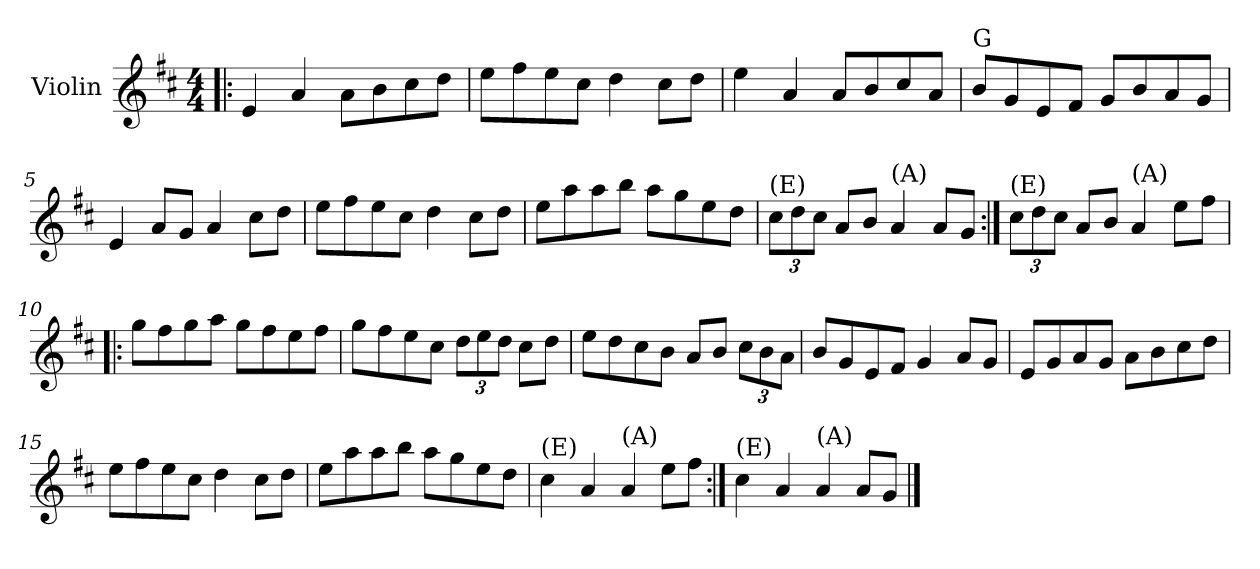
**kern
*part1
*staff1
*I"Violin
*I'Vln.
*clefG2
*k[f#c#]
*D:
*M4/4
=1!|:
4e/
4a/
8a\L
8b\
8cc#\
8dd\J
=2
8ee\L
8ff#\
8ee\
8cc#\J
4dd\
8cc#\L
8dd\J
=3
4ee\
4a/
8a/L
8b/
8cc#/
8a/J
=4
!LO:TX:a:t=G
8b/L
8g/
8e/
8f#/J
8g/L
8b/
8a/
8g/J
=5
4e/
8a/L
8g/J
4a/
8cc#\L
8dd\J
!!LO:LB:g=z
=6
8ee\L
8ff#\
8ee\
8cc#\J
4dd\
8cc#\L
8dd\J
=7
8ee\L
8aa\
8aa\
8bb\J
8aa\L
8gg\
8ee\
8dd\J
=8
*Xbrackettup
!LO:TX:a:t=(E)
12cc#\L
12dd\
12cc#\J
8a/L
8b/J
!LO:TX:a:t=(A)
4a/
8a/L
8g/J
=9:|!
!LO:TX:a:t=(E)
12cc#\L
12dd\
12cc#\J
8a/L
8b/J
!LO:TX:a:t=(A)
4a/
8ee\L
8ff#\J
!!LO:LB:g=z
=10!|:
8gg\L
8ff#\
8gg\
8aa\J
8gg\L
8ff#\
8ee\
8ff#\J
=11
8gg\L
8ff#\
8ee\
8cc#\J
12dd\L
12ee\
12dd\J
8cc#\L
8dd\J
=12
8ee\L
8dd\
8cc#\
8b\J
8a/L
8b/J
12cc#\L
12b\
12a\J
=13
8b/L
8g/
8e/
8f#/J
4g/
8a/L
8g/J
=14
8e/L
8g/
8a/
8g/J
8a\L
8b\
8cc#\
8dd\J
!!LO:LB:g=z
=15
8ee\L
8ff#\
8ee\
8cc#\J
4dd\
8cc#\L
8dd\J
=16
8ee\L
8aa\
8aa\
8bb\J
8aa\L
8gg\
8ee\
8dd\J
=17
!LO:TX:a:t=(E)
4cc#\
4a/
!LO:TX:a:t=(A)
4a/
8ee\L
8ff#\J
=18:|!
!LO:TX:a:t=(E)
4cc#\
4a/
!LO:TX:a:t=(A)
4a/
8a/L
8g/J
==
*-
